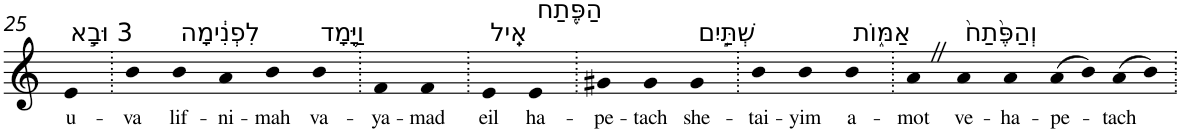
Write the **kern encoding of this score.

**kern	**text
*part1	*part1
*staff1	*staff1
*I"Piano	*
*I'Pno	*
!!LO:PB:g=z
*clefG2	*
*k[]	*
=25	=25
!LO:TX:a:t=3 וּבָ֣א	!
!	!LO:LY:b
4e	u-
=26.	=26.
!	!LO:LY:b
4b	-va
!LO:TX:a:t=לִפְנִ֔ימָה	!
!	!LO:LY:b
4b	lif-
!	!LO:LY:b
4a	-ni-
!	!LO:LY:b
4b	-mah
!LO:TX:a:t=וַיָּ֥מָד	!
!	!LO:LY:b
4b	va-
=27.	=27.
!	!LO:LY:b
4f	-ya-
!	!LO:LY:b
4f	-mad
=28.	=28.
!LO:TX:a:t=אֵֽיל	!
!	!LO:LY:b
4e	eil
!LO:TX:a:t=הַפֶּ֖תַח	!
!	!LO:LY:b
4e	ha-
=29.	=29.
!	!LO:LY:b
4g#X	-pe-
!	!LO:LY:b
4g#	-tach
!LO:TX:a:t=שְׁתַּ֣יִם	!
!	!LO:LY:b
4g#	she-
=30.	=30.
!	!LO:LY:b
4b	-tai-
!	!LO:LY:b
4b	-yim
!LO:TX:a:t=אַמּ֑וֹת	!
!	!LO:LY:b
4b	a-
=31.	=31.
!	!LO:LY:b
4aZ	-mot
!LO:TX:a:t=וְהַפֶּ֙תַח֙	!
!	!LO:LY:b
4a	ve-
!	!LO:LY:b
4a	-ha-
!	!LO:LY:b
(>8a	-pe-
8b)	.
!	!LO:LY:b
(>8a	-tach
8b)	.
=.	=.
*-	*-
